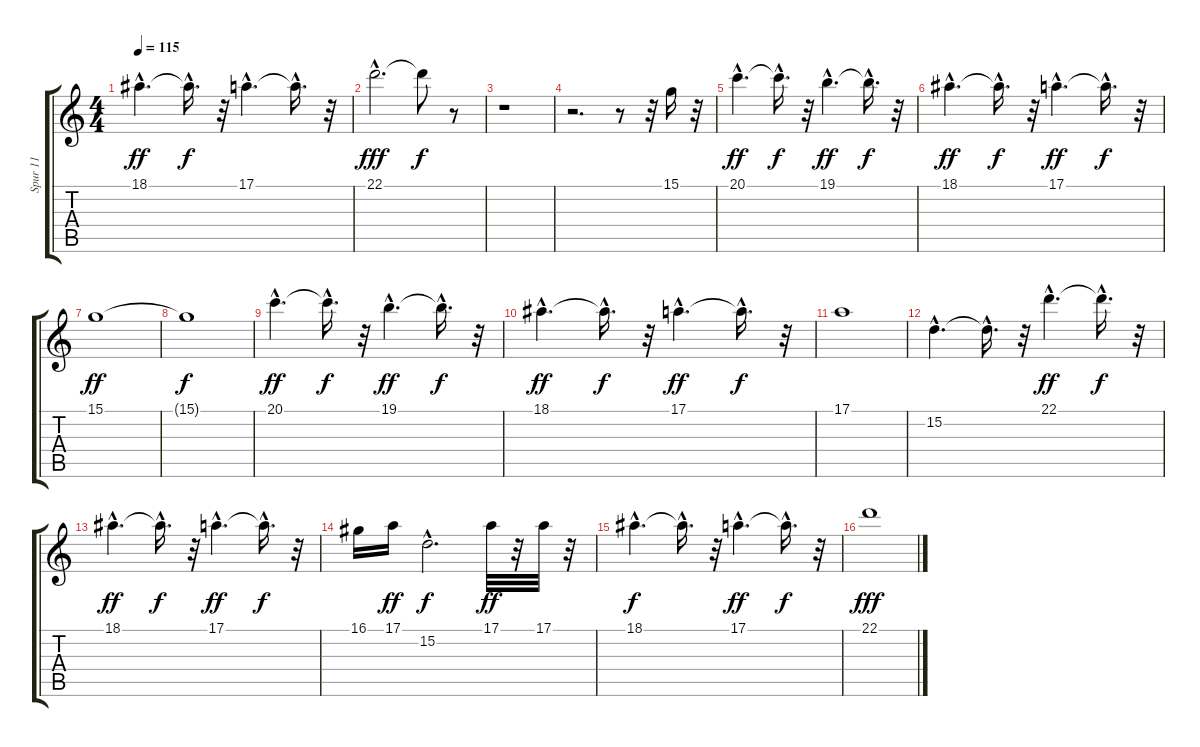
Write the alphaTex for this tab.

\track ("Spur 11" "Spur 11") {instrument stringensemble1}
\staff {score tabs}
\tuning (E4 B3 G3 D3 A2 E2) {hide}
\ts (4 4)
\tempo 115
\clef g2
\ks c
18.1{hac}.4{d dy ff} 18.1{hac t}.16{d dy f} r.32 17.1{hac}.4{d} 17.1{hac t}.16{d} r.32 |
22.1{hac}.2{d dy fff} 22.1{t}.8{dy f} r.8 |
r.1 |
r.2{d} r.8 r.32 15.1.16 r.32 |
20.1{hac}.4{d dy ff} 20.1{hac t}.16{d dy f} r.32 19.1{hac}.4{d dy ff} 19.1{hac t}.16{d dy f} r.32 |
18.1{hac}.4{d dy ff} 18.1{hac t}.16{d dy f} r.32 17.1{hac}.4{d dy ff} 17.1{hac t}.16{d dy f} r.32 |
15.1.1{dy ff} |
15.1{t}.1{dy f} |
20.1{hac}.4{d dy ff} 20.1{hac t}.16{d dy f} r.32 19.1{hac}.4{d dy ff} 19.1{hac t}.16{d dy f} r.32 |
18.1{hac}.4{d dy ff} 18.1{hac t}.16{d dy f} r.32 17.1{hac}.4{d dy ff} 17.1{hac t}.16{d dy f} r.32 |
17.1.1 |
15.2{hac}.4{d} 15.2{hac t}.16{d} r.32 22.1{hac}.4{d dy ff} 22.1{hac t}.16{d dy f} r.32 |
18.1{hac}.4{d dy ff} 18.1{hac t}.16{d dy f} r.32 17.1{hac}.4{d dy ff} 17.1{hac t}.16{d dy f} r.32 |
16.1.16 17.1.16{dy ff} 15.2{hac}.2{d dy f} 17.1.32{dy ff} r.32 17.1.32 r.32 |
18.1{hac}.4{d dy f} 18.1{hac t}.16{d} r.32 17.1{hac}.4{d dy ff} 17.1{hac t}.16{d dy f} r.32 |
22.1.1{dy fff}
